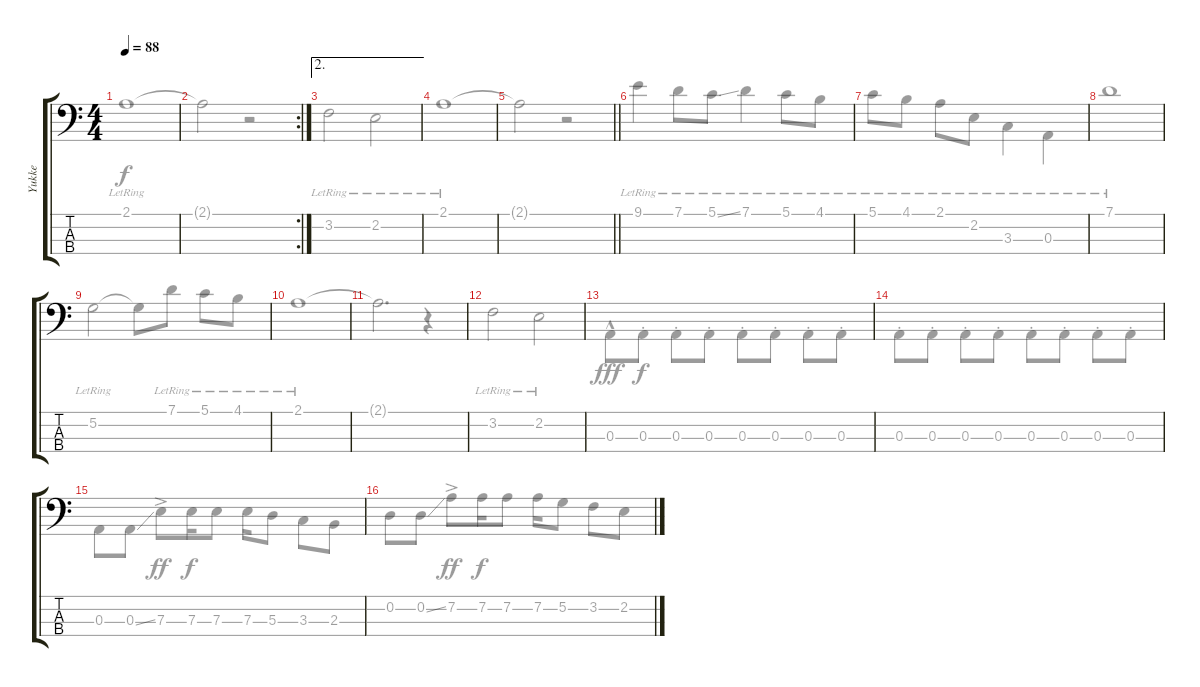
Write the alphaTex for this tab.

\track ("Yukke" "Yukke") {instrument electricbassfinger}
\staff {score tabs}
\tuning (G2 D2 A1 D1) {hide}
\voice
\ts (4 4)
\tempo 88
\clef f4
\ks c
|
\rc 2
|
\ae 2
|
|
\barLineRight lightlight
|
|
|
|
|
|
|
|
|
|
|
\voice
\clef f4
\ks c
2.1{lr}.1{dy f} |
2.1{t}.2 r.2 |
3.2{lr}.2 2.2{lr}.2 |
2.1{lr}.1 |
\barLineRight lightlight
2.1{t}.2 r.2 |
9.1{lr}.4 7.1{lr}.8 5.1{ss lr}.8 7.1{lr}.4 5.1{lr}.8 4.1{lr}.8 |
5.1{lr}.8 4.1{lr}.8 2.1{lr}.8 2.2{lr}.8 3.3{lr}.4 0.3{lr}.4 |
7.1{lr}.1 |
5.2{lr}.2 5.2{t}.8 7.1{lr}.8 5.1{lr}.8 4.1{lr}.8 |
2.1{lr}.1 |
2.1{t}.2{d} r.4 |
3.2{lr}.2 2.2{lr}.2 |
0.3{hac}.8{dy fff} 0.3{st}.8{dy f} 0.3{st}.8 0.3{st}.8 0.3{st}.8 0.3{st}.8 0.3{st}.8 0.3{st}.8 |
0.3{st}.8 0.3{st}.8 0.3{st}.8 0.3{st}.8 0.3{st}.8 0.3{st}.8 0.3{st}.8 0.3{st}.8 |
0.3.8 0.3{ss}.8 7.3{ac}.8{dy ff} 7.3.16{dy f} 7.3.8 7.3.16 5.3.8 3.3.8 2.3.8 |
0.2.8 0.2{ss}.8 7.2{ac}.8{dy ff} 7.2.16{dy f} 7.2.8 7.2.16 5.2.8 3.2.8 2.2.8
